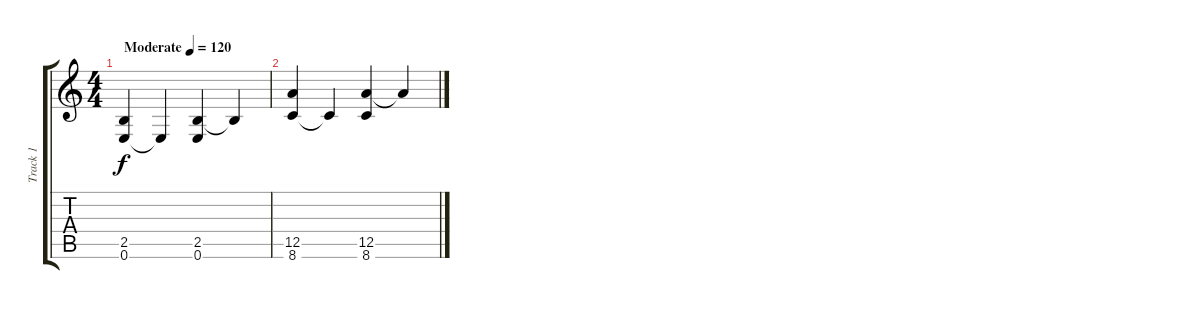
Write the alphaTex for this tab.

\track ("Track 1" "Track 1") {instrument acousticguitarsteel}
\staff {score tabs}
\tuning (E4 B3 G3 D3 A2 E2) {hide}
\ts (4 4)
\tempo (120 "Moderate")
\clef g2
\ks c
(2.5 0.6).4{dy f instrument acousticguitarsteel} 0.6{t}.4 (2.5 0.6).4 2.5{t}.4 |
(12.5 8.6).4 8.6{t}.4 (12.5 8.6).4 12.5{t}.4
